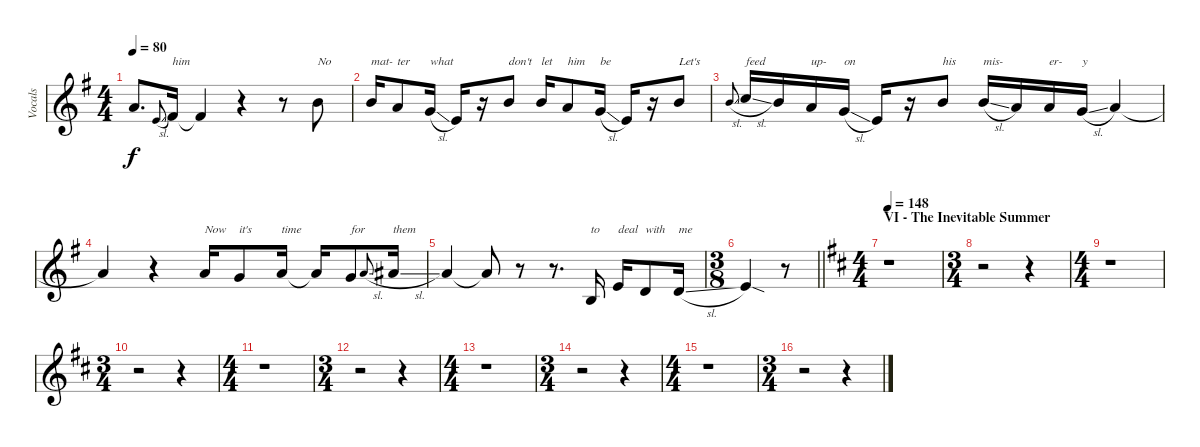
\track ("Vocals" "Vocals") {instrument oboe}
\staff {score}
\tuning (E4 B3 G3 D3 A2 E2) {hide}
\ts (4 4)
\tempo 80
\clef g2
\ks g
5.1.8{d dy f} 0.1{sl}.8{gr onbeat} 2.1.16{txt "him"} 2.1{t}.4 r.4 r.8 7.1.8{txt "No"} |
7.1.16{txt "mat-"} 5.1.8{txt "ter"} 3.1{sl}.16{txt "what"} 0.1.16 r.16 7.1.8{txt "don't"} 7.1.16{txt "let"} 5.1.8{txt "him"} 3.1{sl}.16{txt "be"} 0.1.16 r.16 7.1.8{txt "Let's"} |
7.1{sl}.8{gr onbeat} 8.1{sl}.16{txt "feed"} 7.1.16 5.1.16{txt "up-"} 3.1{sl}.16{txt "on"} 0.1.16 r.16 7.1.8{txt "his"} 7.1{sl}.16{txt "mis-"} 5.1.16 5.1.16{txt "er-"} 3.1{sl}.16{txt "y"} 5.1.4 |
5.1{t}.4 r.4 5.1.16{txt "Now"} 3.1.8{txt "it's"} 5.1.16{txt "time"} 5.1{t}.16 3.1.8{txt "for"} 5.1{sl}.8{gr onbeat} 6.1{sl}.16{txt "them"} |
5.1.4 5.1{t}.8 r.8 r.8{d} 4.3.16{txt "to"} 9.3.16{txt "deal"} 7.3.8{txt "with"} 7.3{sl}.16{txt "me"} |
\ts (3 8)
\barLineRight lightlight
9.3{sod}.4 r.8 |
\ts (4 4)
\section ("" "VI - The Inevitable Summer")
\tempo 148
\ks bminor
r.1 |
\ts (3 4)
r.2 r.4 |
\ts (4 4)
r.1 |
\ts (3 4)
r.2 r.4 |
\ts (4 4)
r.1 |
\ts (3 4)
r.2 r.4 |
\ts (4 4)
r.1 |
\ts (3 4)
r.2 r.4 |
\ts (4 4)
r.1 |
\ts (3 4)
r.2 r.4
